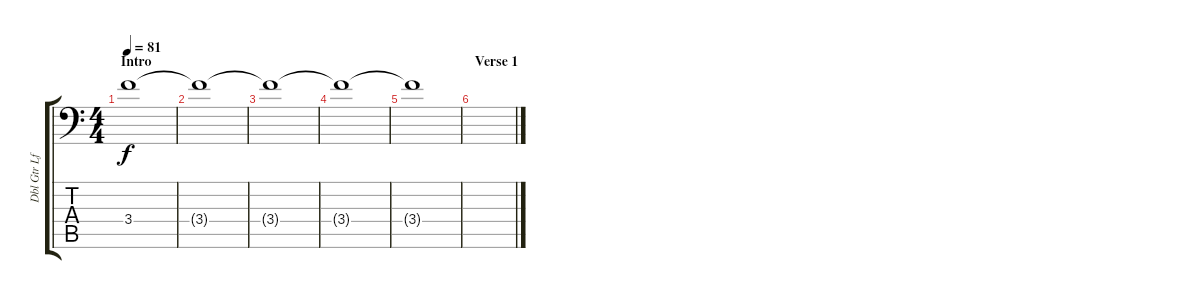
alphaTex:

\track ("Dbl Gtr Lft" "Dbl Gtr Lf") {instrument overdrivenguitar}
\staff {score tabs}
\tuning (E4 B3 G3 D3 A2 A1) {hide}
\ts (4 4)
\section ("" "Intro")
\tempo 81
\clef f4
\ks c
3.4.1{dy f instrument overdrivenguitar} |
3.4{t}.1 |
3.4{t}.1 |
3.4{t}.1 |
3.4{t}.1 |
\section ("" "Verse 1")
